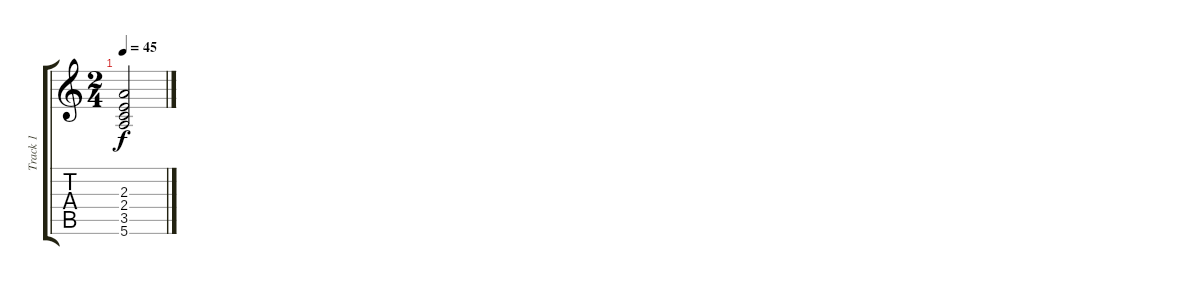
\track ("Track 1" "Track 1") {instrument acousticguitarnylon}
\staff {score tabs}
\tuning (E4 B3 G3 D3 A2 E2) {hide}
\ts (2 4)
\tempo 45
\clef g2
\ks c
(2.3{t} 2.4{t} 3.5{t} 5.6{t}).2{dy f}
